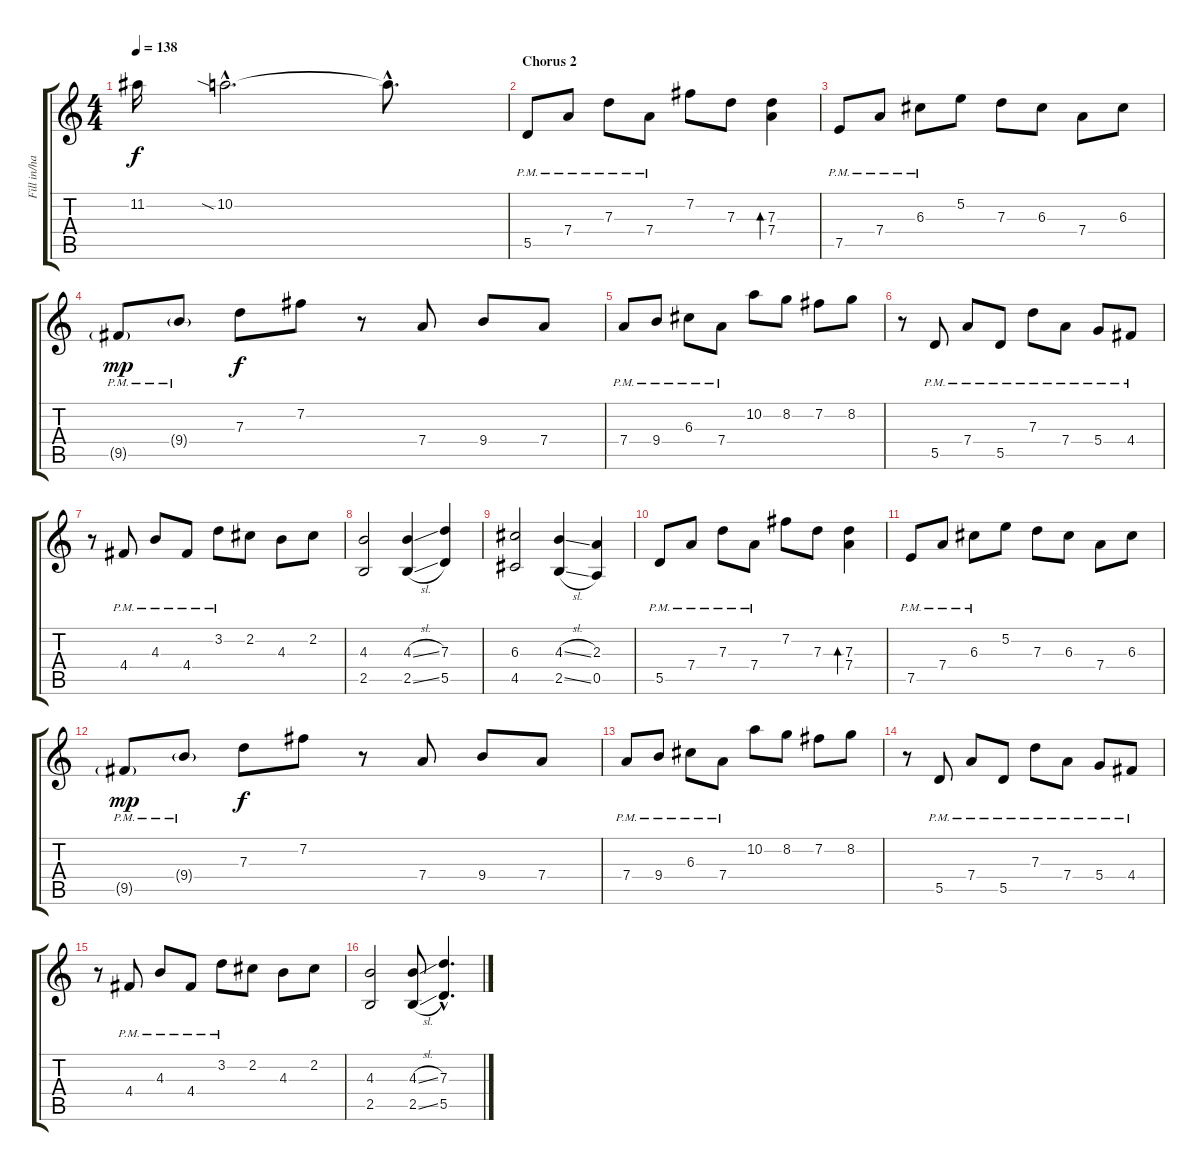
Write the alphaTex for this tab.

\track ("Fill in/harmony" "Fill in/ha") {instrument acousticguitarsteel}
\staff {score tabs}
\tuning (E4 B3 G3 D3 A2 E2) {hide}
\ts (4 4)
\tempo 138
\clef g2
\ks c
11.2{t}.16{dy f} 10.2{sia hac}.2{d} 10.2{hac t}.8{d} |
\section ("" "Chorus 2")
5.5{pm}.8{volume 13 balance 6 instrument distortionguitar} 7.4{pm}.8 7.3{pm}.8 7.4{pm}.8 7.2.8 7.3.8 (7.3 7.4).4{bd 120} |
7.5{pm}.8 7.4{pm}.8 6.3{pm}.8 5.2.8 7.3.8 6.3.8 7.4.8 6.3.8 |
9.5{g pm}.8{dy mp} 9.4{g pm}.8 7.3.8{dy f} 7.2.8 r.8 7.4.8 9.4.8 7.4.8 |
7.4{pm}.8 9.4{pm}.8 6.3{pm}.8 7.4{pm}.8 10.2.8 8.2.8 7.2.8 8.2.8 |
r.8 5.5{pm}.8 7.4{pm}.8 5.5{pm}.8 7.3{pm}.8 7.4{pm}.8 5.4{pm}.8 4.4{pm}.8 |
r.8 4.4{pm}.8 4.3{pm}.8 4.4{pm}.8 3.2{pm}.8 2.2.8 4.3.8 2.2.8 |
(4.3 2.5).2 (4.3{sl} 2.5{sl}).4 (7.3 5.5).4 |
(6.3 4.5).2 (4.3{sl} 2.5{sl}).4 (2.3 0.5).4 |
\section ("" "")
5.5{pm}.8 7.4{pm}.8 7.3{pm}.8 7.4{pm}.8 7.2.8 7.3.8 (7.3 7.4).4{bd 120} |
7.5{pm}.8 7.4{pm}.8 6.3{pm}.8 5.2.8 7.3.8 6.3.8 7.4.8 6.3.8 |
9.5{g pm}.8{dy mp} 9.4{g pm}.8 7.3.8{dy f} 7.2.8 r.8 7.4.8 9.4.8 7.4.8 |
7.4{pm}.8 9.4{pm}.8 6.3{pm}.8 7.4{pm}.8 10.2.8 8.2.8 7.2.8 8.2.8 |
r.8 5.5{pm}.8 7.4{pm}.8 5.5{pm}.8 7.3{pm}.8 7.4{pm}.8 5.4{pm}.8 4.4{pm}.8 |
r.8 4.4{pm}.8 4.3{pm}.8 4.4{pm}.8 3.2{pm}.8 2.2.8 4.3.8 2.2.8 |
(4.3 2.5).2 (4.3{sl} 2.5{sl}).8 (7.3{hac} 5.5{hac}).4{d}
